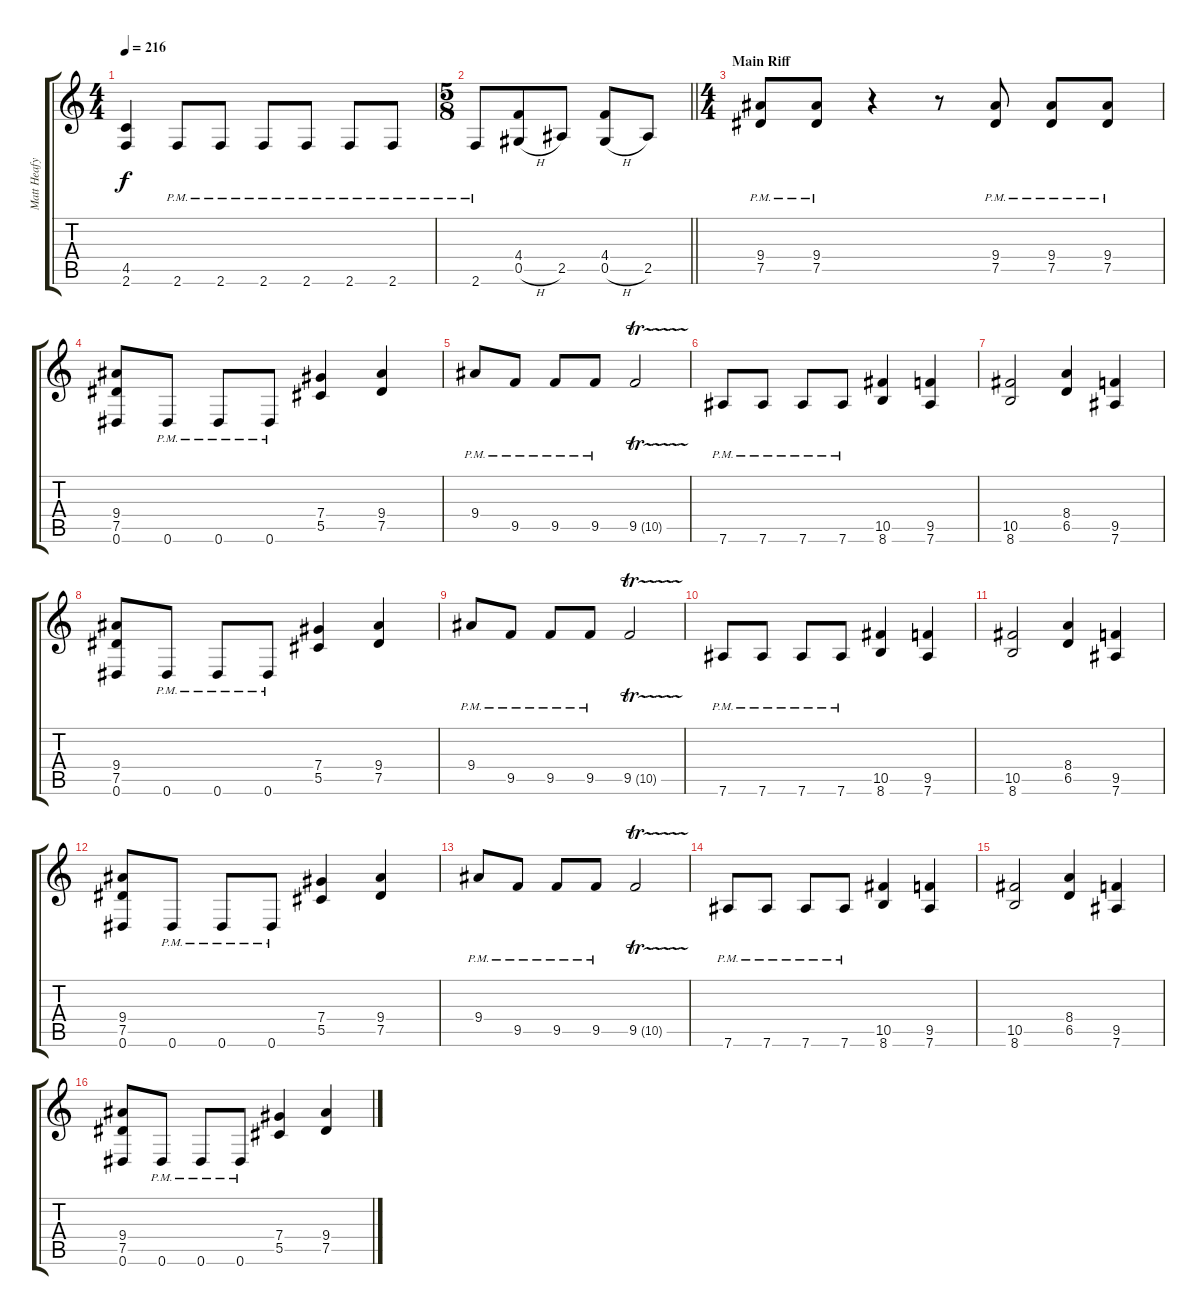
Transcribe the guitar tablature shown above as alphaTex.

\track ("Matt Heafy (Rhythm Guitar)" "Matt Heafy") {instrument overdrivenguitar}
\staff {score tabs}
\tuning (Eb4 Bb3 Gb3 Db3 Ab2 Eb2) {hide}
\ts (4 4)
\tempo 216
\clef g2
\ks c
(4.5 2.6).4{dy f} 2.6{pm}.8 2.6{pm}.8 2.6{pm}.8 2.6{pm}.8 2.6{pm}.8 2.6{pm}.8 |
\ts (5 8)
\barLineRight lightlight
2.6{pm}.8 (4.4 0.5{h}).8 2.5.8 (4.4 0.5{h}).8 2.5.8 |
\ts (4 4)
\section ("" "Main Riff")
(9.4{pm} 7.5{pm}).8 (9.4{pm} 7.5{pm}).8 r.4 r.8 (9.4{pm} 7.5{pm}).8 (9.4{pm} 7.5{pm}).8 (9.4{pm} 7.5{pm}).8 |
(9.4 7.5 0.6).8 0.6{pm}.8 0.6{pm}.8 0.6{pm}.8 (7.4 5.5).4 (9.4 7.5).4 |
9.4{pm}.8 9.5{pm}.8 9.5{pm}.8 9.5{pm}.8 9.5{tr (10 16)}.2 |
7.6{pm}.8 7.6{pm}.8 7.6{pm}.8 7.6{pm}.8 (10.5 8.6).4 (9.5 7.6).4 |
(10.5 8.6).2 (8.4 6.5).4 (9.5 7.6).4 |
(9.4 7.5 0.6).8 0.6{pm}.8 0.6{pm}.8 0.6{pm}.8 (7.4 5.5).4 (9.4 7.5).4 |
9.4{pm}.8 9.5{pm}.8 9.5{pm}.8 9.5{pm}.8 9.5{tr (10 16)}.2 |
7.6{pm}.8 7.6{pm}.8 7.6{pm}.8 7.6{pm}.8 (10.5 8.6).4 (9.5 7.6).4 |
(10.5 8.6).2 (8.4 6.5).4 (9.5 7.6).4 |
(9.4 7.5 0.6).8 0.6{pm}.8 0.6{pm}.8 0.6{pm}.8 (7.4 5.5).4 (9.4 7.5).4 |
9.4{pm}.8 9.5{pm}.8 9.5{pm}.8 9.5{pm}.8 9.5{tr (10 16)}.2 |
7.6{pm}.8 7.6{pm}.8 7.6{pm}.8 7.6{pm}.8 (10.5 8.6).4 (9.5 7.6).4 |
(10.5 8.6).2 (8.4 6.5).4 (9.5 7.6).4 |
(9.4 7.5 0.6).8 0.6{pm}.8 0.6{pm}.8 0.6{pm}.8 (7.4 5.5).4 (9.4 7.5).4
